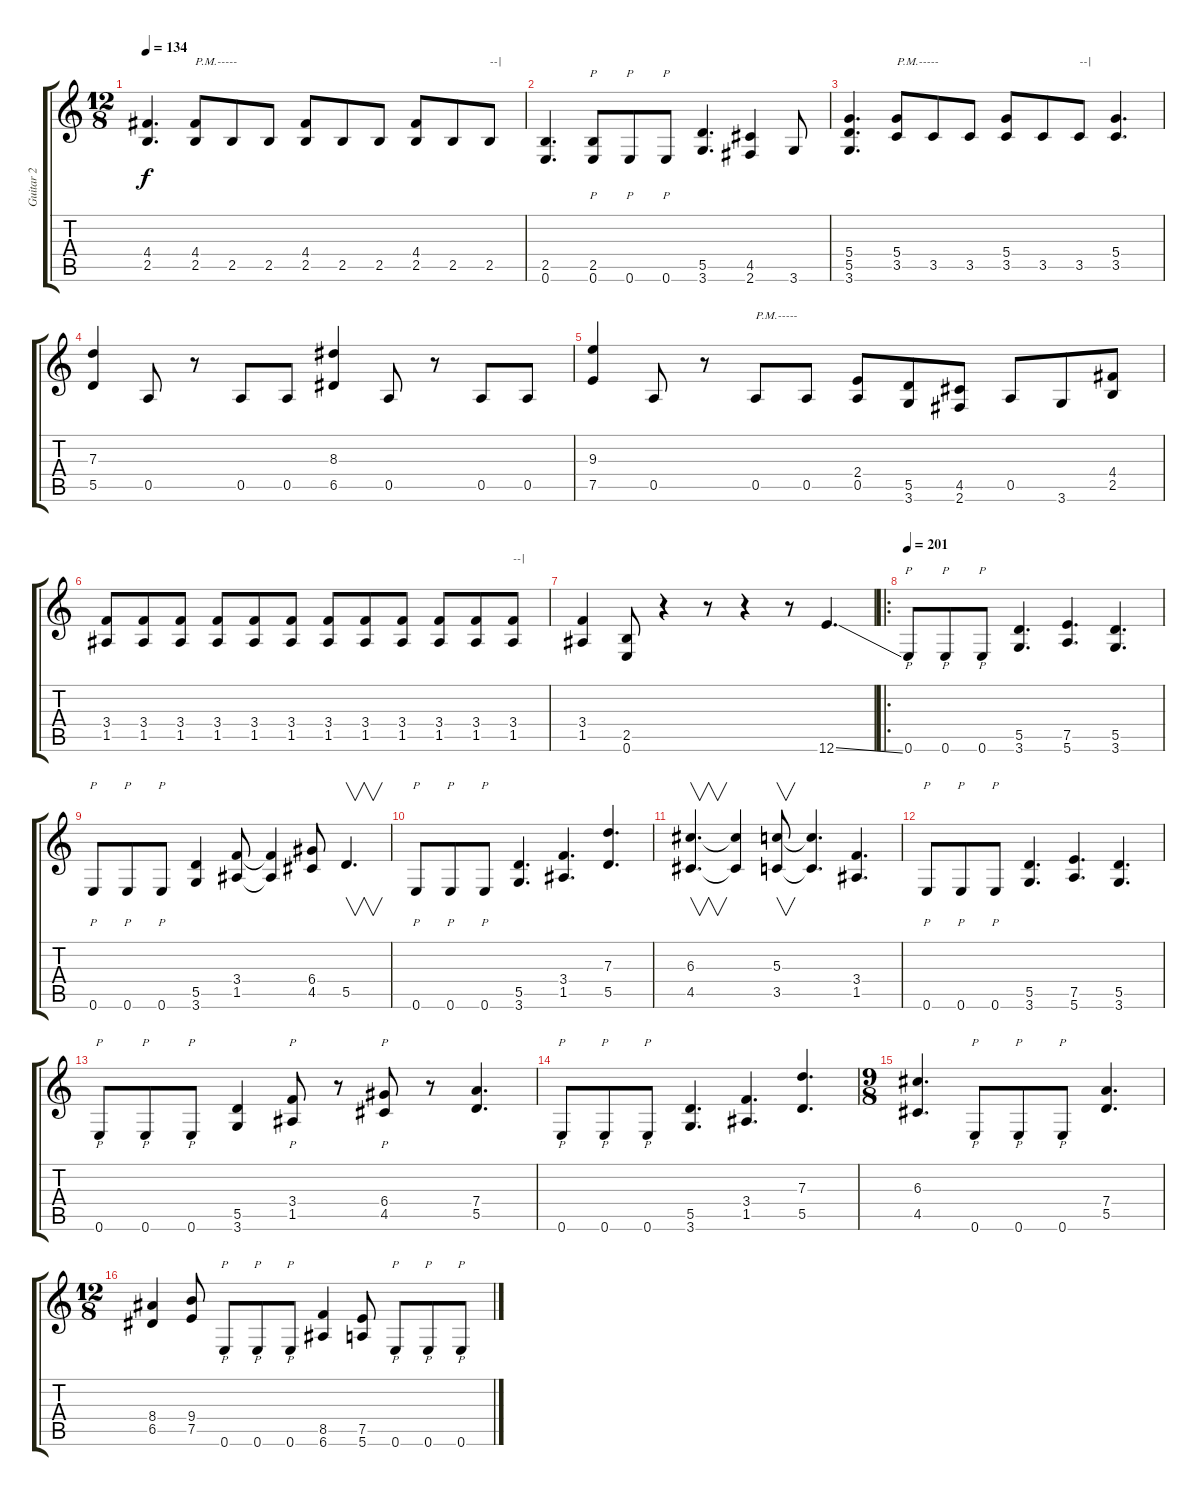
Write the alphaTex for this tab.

\track ("Guitar 2" "Guitar 2") {instrument distortionguitar}
\staff {score tabs}
\tuning (E4 B3 G3 D3 A2 E2) {hide}
\ts (12 8)
\tempo 134
\clef g2
\ks c
(4.4 2.5).4{d dy f} (4.4 2.5).8{txt "P.M.-----"} 2.5.8 2.5.8 (4.4 2.5).8 2.5.8 2.5.8 (4.4 2.5).8 2.5.8 2.5.8{txt "--|"} |
(2.5 0.6).4{d} (2.5 0.6).8{p} 0.6.8{p} 0.6.8{p} (5.5 3.6).4{d} (4.5 2.6).4 3.6.8 |
(5.4 5.5 3.6).4{d} (5.4 3.5).8{txt "P.M.-----"} 3.5.8 3.5.8 (5.4 3.5).8 3.5.8 3.5.8{txt "--|"} (5.4 3.5).4{d} |
(7.3 5.5).4 0.5.8 r.8 0.5.8 0.5.8 (8.3 6.5).4 0.5.8 r.8 0.5.8 0.5.8 |
(9.3 7.5).4 0.5.8 r.8 0.5.8{txt "P.M.-----"} 0.5.8 (2.4 0.5).8 (5.5 3.6).8 (4.5 2.6).8 0.5.8 3.6.8 (4.4 2.5).8 |
(3.4 1.5).8 (3.4 1.5).8 (3.4 1.5).8 (3.4 1.5).8 (3.4 1.5).8 (3.4 1.5).8 (3.4 1.5).8 (3.4 1.5).8 (3.4 1.5).8 (3.4 1.5).8 (3.4 1.5).8 (3.4 1.5).8{txt "--|"} |
(3.4 1.5).4 (2.5 0.6).8 r.4 r.8 r.4 r.8 12.6{ss}.4{d} |
\ro
\tempo 201
0.6.8{p} 0.6.8{p} 0.6.8{p} (5.5 3.6).4{d} (7.5 5.6).4{d} (5.5 3.6).4{d} |
0.6.8{p} 0.6.8{p} 0.6.8{p} (5.5 3.6).4 (3.4 1.5).8 (3.4{t} 1.5{t}).4 (6.4 4.5).8 5.5.4{v d} |
0.6.8{p} 0.6.8{p} 0.6.8{p} (5.5 3.6).4{d} (3.4 1.5).4{d} (7.3 5.5).4{d} |
(6.3 4.5).4{v d} (6.3{t} 4.5{t}).4 (5.3 3.5).8{v} (5.3{t} 3.5{t}).4{d} (3.4 1.5).4{d} |
0.6.8{p} 0.6.8{p} 0.6.8{p} (5.5 3.6).4{d} (7.5 5.6).4{d} (5.5 3.6).4{d} |
0.6.8{p} 0.6.8{p} 0.6.8{p} (5.5 3.6).4 (3.4 1.5).8{p} r.8 (6.4 4.5).8{p} r.8 (7.4 5.5).4{d} |
0.6.8{p} 0.6.8{p} 0.6.8{p} (5.5 3.6).4{d} (3.4 1.5).4{d} (7.3 5.5).4{d} |
\ts (9 8)
(6.3 4.5).4{d} 0.6.8{p} 0.6.8{p} 0.6.8{p} (7.4 5.5).4{d} |
\ts (12 8)
(8.4 6.5).4 (9.4 7.5).8 0.6.8{p} 0.6.8{p} 0.6.8{p} (8.5 6.6).4 (7.5 5.6).8 0.6.8{p} 0.6.8{p} 0.6.8{p}
